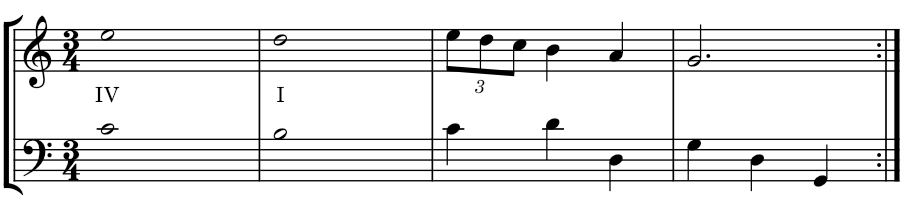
**kern	**kern	**text
*part1	*part1	*part1
*staff2	*staff1	*staff1
*I"Piano	*	*
*I'Pno.	*	*
*clefF4	*clefG2	*
*k[]	*k[]	*
*M3/4	*M3/4	*
=1	=1	=1
!	!	!LO:LY:b
2c	2ee	IV
4ryy	4ryy	.
=2	=2	=2
!	!	!LO:LY:b
2B	2dd	I
4ryy	4ryy	.
=3	=3	=3
*	*Xbrackettup	*
4c\	12ee\L	.
.	12dd\	.
.	12cc\J	.
4d\	4b\	.
4D\	4a/	.
=4	=4	=4
4G\	2.g/	.
4D\	.	.
4GG/	.	.
=:|!	=:|!	=:|!
*-	*-	*-
